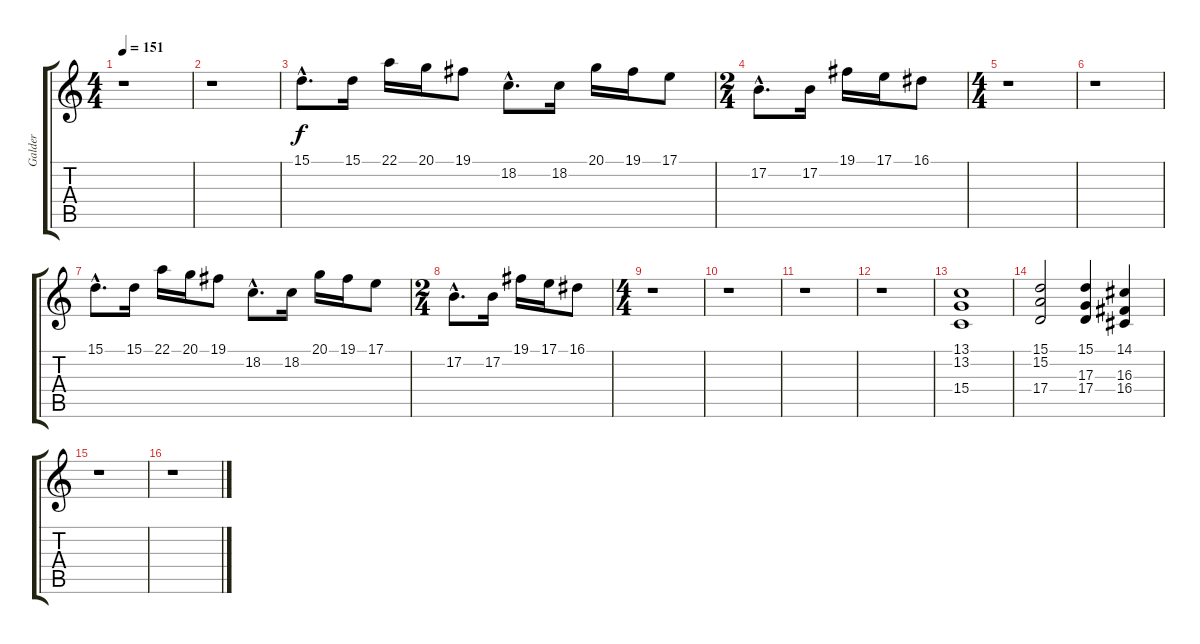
\track ("Galder" "Galder") {instrument electricgrandpiano}
\staff {score tabs}
\tuning (B3 Gb3 D3 A2 E2 B1) {hide}
\ts (4 4)
\tempo 151
\clef g2
\ks c
r.1{dy f} |
r.1 |
15.1{hac}.8{d} 15.1.16 22.1.16 20.1.16 19.1.8 18.2{hac}.8{d} 18.2.16 20.1.16 19.1.16 17.1.8 |
\ts (2 4)
17.2{hac}.8{d} 17.2.16 19.1.16 17.1.16 16.1.8 |
\ts (4 4)
r.1 |
r.1 |
15.1{hac}.8{d} 15.1.16 22.1.16 20.1.16 19.1.8 18.2{hac}.8{d} 18.2.16 20.1.16 19.1.16 17.1.8 |
\ts (2 4)
17.2{hac}.8{d} 17.2.16 19.1.16 17.1.16 16.1.8 |
\ts (4 4)
r.1 |
r.1 |
r.1 |
r.1 |
(13.1 13.2 15.4).1 |
(15.1 15.2 17.4).2 (15.1 17.3 17.4).4 (14.1 16.3 16.4).4 |
r.1 |
r.1
